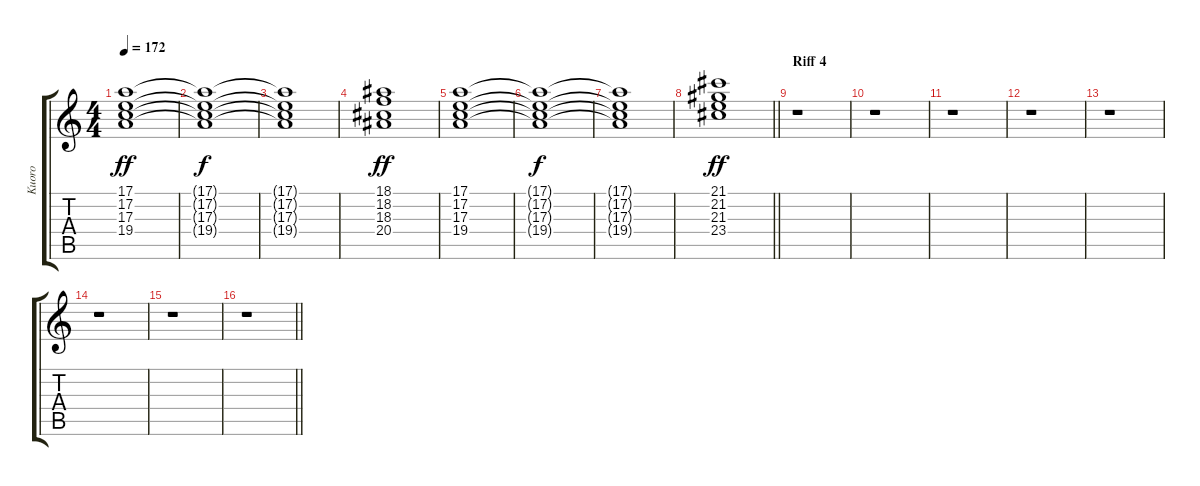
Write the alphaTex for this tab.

\track ("Kuoro" "Kuoro") {instrument synthvoice}
\staff {score tabs}
\tuning (E4 B3 G3 D3 A2 E2) {hide}
\ts (4 4)
\tempo 172
\clef g2
\ks c
(17.1 17.2 17.3 19.4).1{dy ff} |
(17.1{t} 17.2{t} 17.3{t} 19.4{t}).1{dy f} |
(17.1{t} 17.2{t} 17.3{t} 19.4{t}).1 |
(18.1 18.2 18.3 20.4).1{dy ff} |
(17.1 17.2 17.3 19.4).1 |
(17.1{t} 17.2{t} 17.3{t} 19.4{t}).1{dy f} |
(17.1{t} 17.2{t} 17.3{t} 19.4{t}).1 |
\barLineRight lightlight
(21.1 21.2 21.3 23.4).1{dy ff} |
\section ("" "Riff 4")
r.1 |
r.1 |
r.1 |
r.1 |
r.1 |
r.1 |
r.1 |
\barLineRight lightlight
r.1
